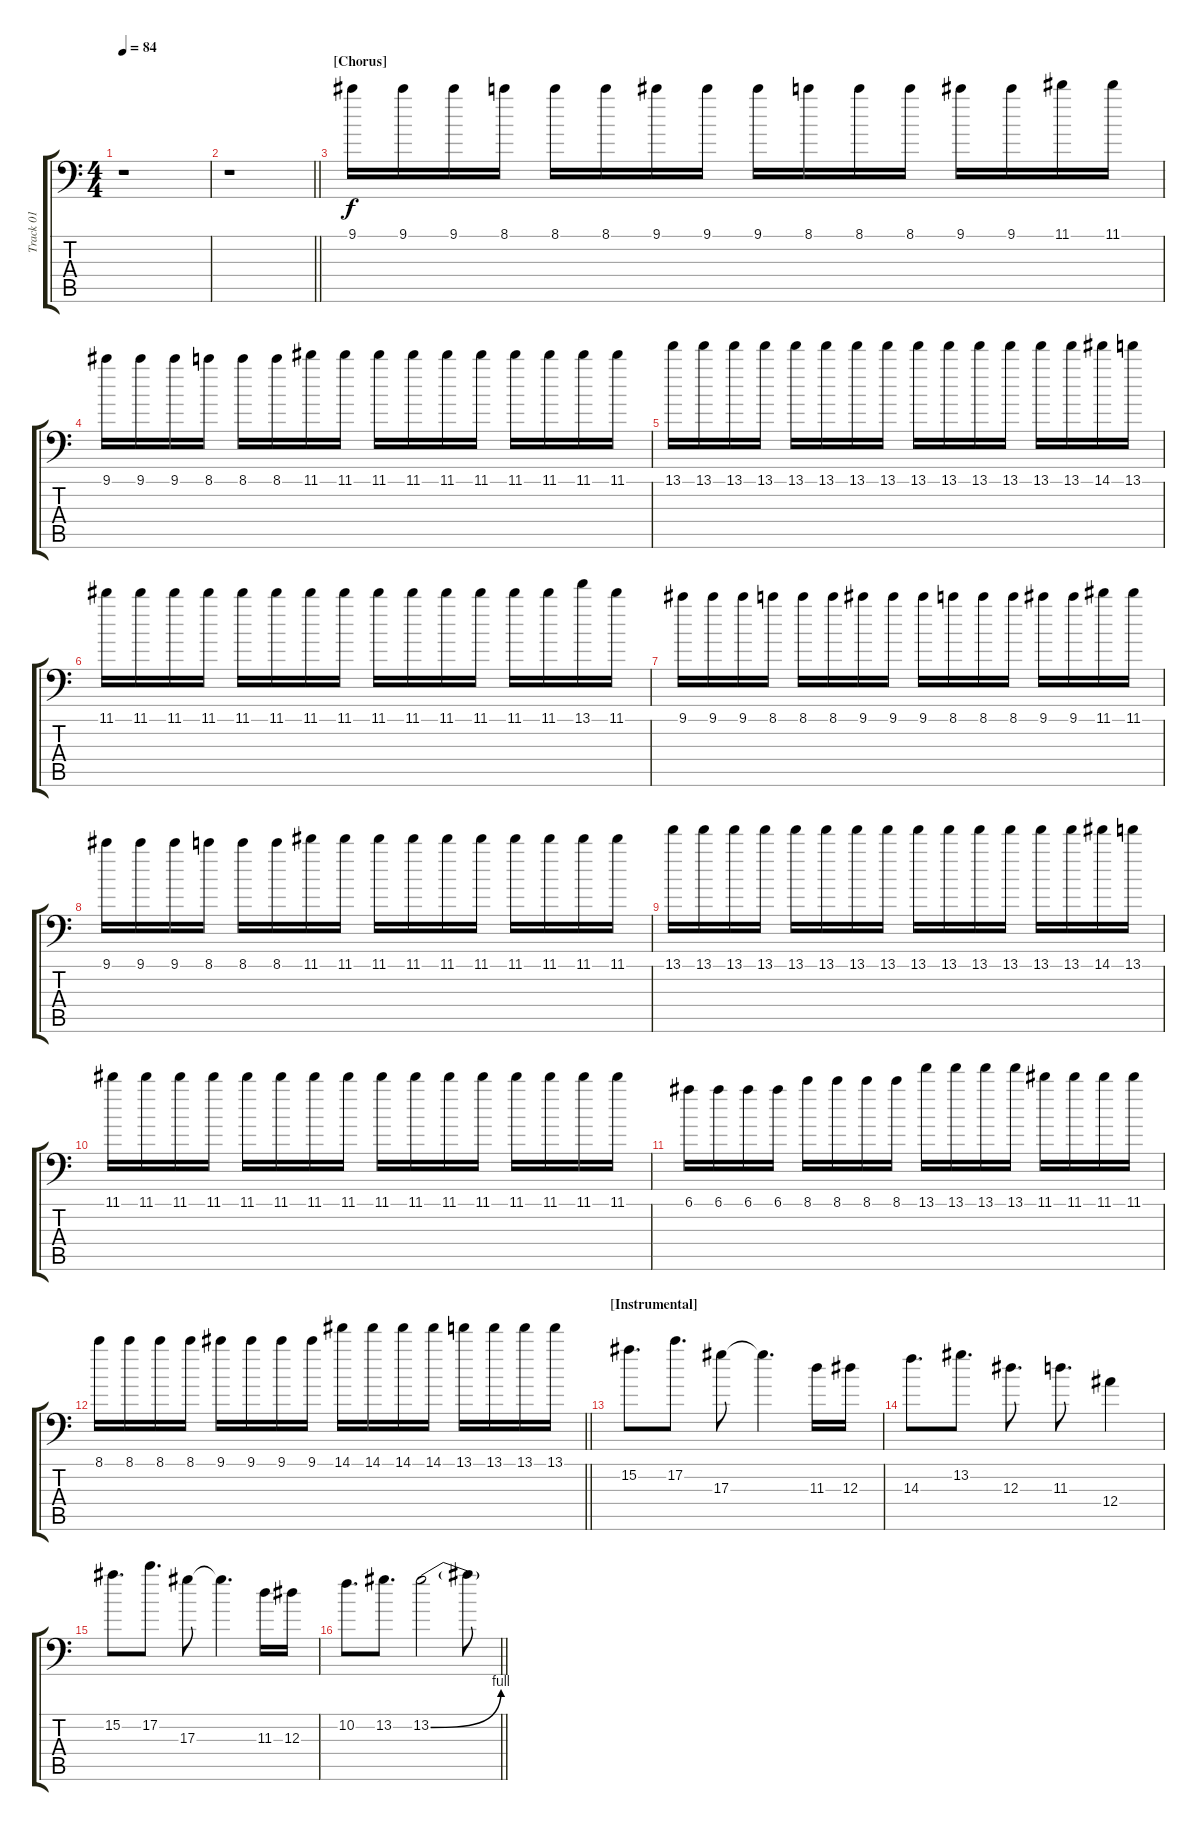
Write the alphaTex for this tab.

\track ("Track 01" "Track 01") {instrument electricguitarjazz}
\staff {score tabs}
\tuning (E4 G3 Eb3 Bb2 F2 Bb1) {hide}
\ts (4 4)
\tempo 84
\clef f4
\ks c
r.1{dy f} |
\barLineRight lightlight
r.1 |
\section ("" "[Chorus]")
9.1.16 9.1.16 9.1.16 8.1.16 8.1.16 8.1.16 9.1.16 9.1.16 9.1.16 8.1.16 8.1.16 8.1.16 9.1.16 9.1.16 11.1.16 11.1.16 |
9.1.16 9.1.16 9.1.16 8.1.16 8.1.16 8.1.16 11.1.16 11.1.16 11.1.16 11.1.16 11.1.16 11.1.16 11.1.16 11.1.16 11.1.16 11.1.16 |
13.1.16 13.1.16 13.1.16 13.1.16 13.1.16 13.1.16 13.1.16 13.1.16 13.1.16 13.1.16 13.1.16 13.1.16 13.1.16 13.1.16 14.1.16 13.1.16 |
11.1.16 11.1.16 11.1.16 11.1.16 11.1.16 11.1.16 11.1.16 11.1.16 11.1.16 11.1.16 11.1.16 11.1.16 11.1.16 11.1.16 13.1.16 11.1.16 |
9.1.16 9.1.16 9.1.16 8.1.16 8.1.16 8.1.16 9.1.16 9.1.16 9.1.16 8.1.16 8.1.16 8.1.16 9.1.16 9.1.16 11.1.16 11.1.16 |
9.1.16 9.1.16 9.1.16 8.1.16 8.1.16 8.1.16 11.1.16 11.1.16 11.1.16 11.1.16 11.1.16 11.1.16 11.1.16 11.1.16 11.1.16 11.1.16 |
13.1.16 13.1.16 13.1.16 13.1.16 13.1.16 13.1.16 13.1.16 13.1.16 13.1.16 13.1.16 13.1.16 13.1.16 13.1.16 13.1.16 14.1.16 13.1.16 |
11.1.16 11.1.16 11.1.16 11.1.16 11.1.16 11.1.16 11.1.16 11.1.16 11.1.16 11.1.16 11.1.16 11.1.16 11.1.16 11.1.16 11.1.16 11.1.16 |
6.1.16 6.1.16 6.1.16 6.1.16 8.1.16 8.1.16 8.1.16 8.1.16 13.1.16 13.1.16 13.1.16 13.1.16 11.1.16 11.1.16 11.1.16 11.1.16 |
\barLineRight lightlight
8.1.16 8.1.16 8.1.16 8.1.16 9.1.16 9.1.16 9.1.16 9.1.16 14.1.16 14.1.16 14.1.16 14.1.16 13.1.16 13.1.16 13.1.16 13.1.16 |
\section ("" "[Instrumental]")
15.2.8{d volume 13} 17.2.8{d} 17.3.8 17.3{t}.4{d} 11.3.16 12.3.16 |
14.3.8{d} 13.2.8{d} 12.3.8{d} 11.3.8{d} 12.4.4 |
15.2.8{d volume 13} 17.2.8{d} 17.3.8 17.3{t}.4{d} 11.3.16 12.3.16 |
\barLineRight lightlight
10.2.8{d} 13.2.8{d} 13.2{be (bend 0 0 60 4)}.2 13.2{t}.8
